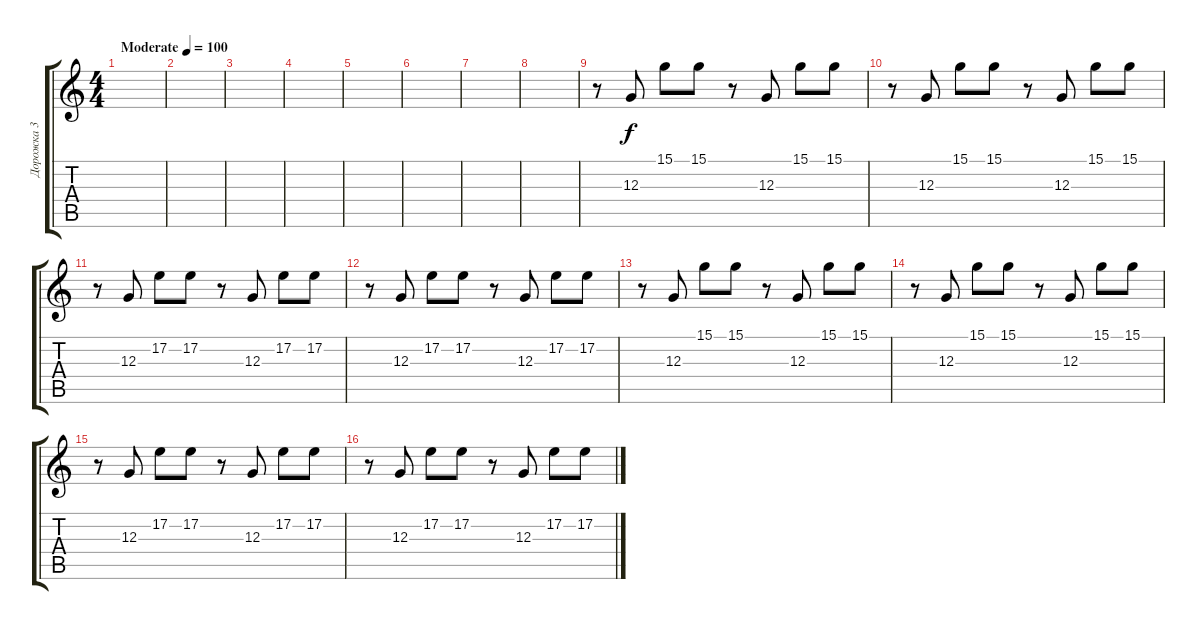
\track ("Дорожка 3" "Дорожка 3") {instrument agogo}
\staff {score tabs}
\tuning (E4 B3 G3 D3 A2 E2) {hide}
\ts (4 4)
\tempo (100 "Moderate")
\clef g2
\ks c
|
|
|
|
|
|
|
|
r.8 12.3.8 15.1.8 15.1.8 r.8 12.3.8 15.1.8 15.1.8 |
r.8 12.3.8 15.1.8 15.1.8 r.8 12.3.8 15.1.8 15.1.8 |
r.8 12.3.8 17.2.8 17.2.8 r.8 12.3.8 17.2.8 17.2.8 |
r.8 12.3.8 17.2.8 17.2.8 r.8 12.3.8 17.2.8 17.2.8 |
r.8 12.3.8 15.1.8 15.1.8 r.8 12.3.8 15.1.8 15.1.8 |
r.8 12.3.8 15.1.8 15.1.8 r.8 12.3.8 15.1.8 15.1.8 |
r.8 12.3.8 17.2.8 17.2.8 r.8 12.3.8 17.2.8 17.2.8 |
r.8 12.3.8 17.2.8 17.2.8 r.8 12.3.8 17.2.8 17.2.8
